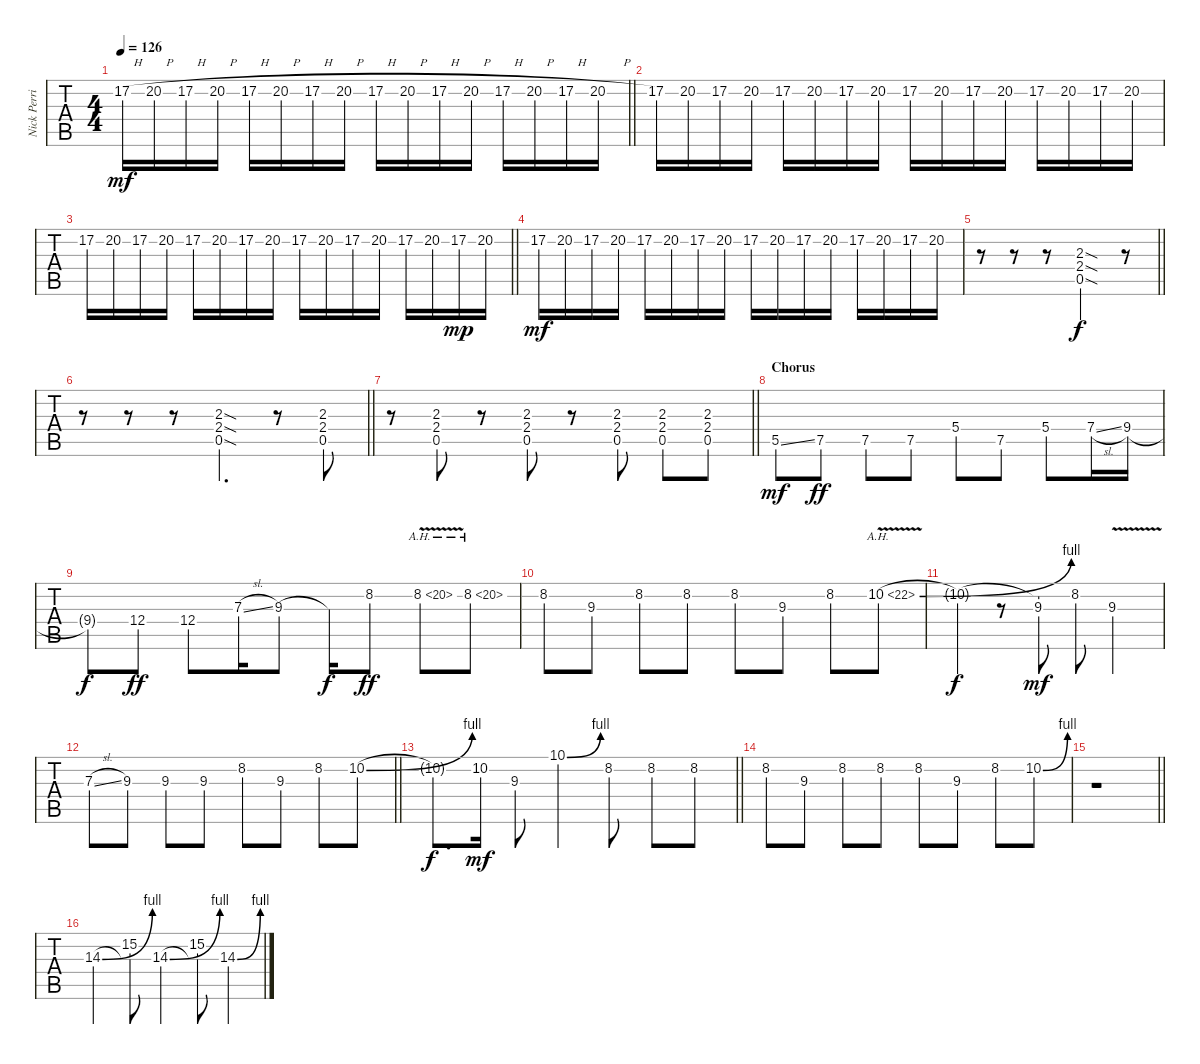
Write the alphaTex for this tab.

\track ("Nick Perri" "Nick Perri") {instrument distortionguitar}
\staff {tabs}
\tuning (E4 B3 G3 D3 A2 E2) {hide}
\ts (4 4)
\tempo 126
\clef g2
\barLineRight lightlight
\ks c
17.2{h}.16{dy mf} 20.2{h}.16 17.2{h}.16 20.2{h}.16 17.2{h}.16 20.2{h}.16 17.2{h}.16 20.2{h}.16 17.2{h}.16 20.2{h}.16 17.2{h}.16 20.2{h}.16 17.2{h}.16 20.2{h}.16 17.2{h}.16 20.2{h}.16 |
17.2.16{volume 6} 20.2.16 17.2.16 20.2.16 17.2.16 20.2.16 17.2.16 20.2.16 17.2.16 20.2.16 17.2.16 20.2.16 17.2.16 20.2.16 17.2.16 20.2.16 |
\barLineRight lightlight
17.2.16{volume 16} 20.2.16 17.2.16 20.2.16 17.2.16 20.2.16 17.2.16{volume 10} 20.2.16 17.2.16 20.2.16 17.2.16 20.2.16 17.2.16 20.2.16 17.2.16{dy mp volume 5} 20.2.16 |
17.2.16{dy mf} 20.2.16 17.2.16 20.2.16 17.2.16 20.2.16 17.2.16 20.2.16 17.2.16 20.2.16 17.2.16 20.2.16 17.2.16 20.2.16 17.2.16 20.2.16 |
\barLineRight lightlight
r.8 r.8 r.8 (2.3{sod} 2.4{sod} 0.5{sod}).2{dy f volume 16} r.8 |
\barLineRight lightlight
r.8 r.8 r.8 (2.3{sod} 2.4{sod} 0.5{sod}).4{d} r.8 (2.3 2.4 0.5).8 |
\barLineRight lightlight
r.8 (2.3 2.4 0.5).8 r.8 (2.3 2.4 0.5).8 r.8 (2.3 2.4 0.5).8 (2.3 2.4 0.5).8 (2.3 2.4 0.5).8 |
\section ("" "Chorus")
5.5{ss}.8{dy mf} 7.5.8{dy ff} 7.5.8 7.5.8 5.4.8 7.5.8 5.4.8 7.4{sl}.16 9.4.16 |
9.4{t}.8{dy f} 12.4.8{dy ff} 12.4.8 7.3{sl}.16 9.3.8 9.3{t}.16{dy f} 8.2.8{dy ff} 8.2{ah 12 v}.8 8.2{ah 12}.8 |
8.2.8 9.3.8 8.2.8 8.2.8 8.2.8 9.3.8 8.2.8 10.2{be (bend 0 0 60 4) ah 12 v}.8 |
10.2{t}.4{dy f} r.8 (10.2{t} 9.3).8{dy mf} 8.2.8 9.3{v}.2 |
\barLineRight lightlight
7.3{sl}.8 9.3.8 9.3.8 9.3.8 8.2.8 9.3.8 8.2.8 10.2{be (bend 0 0 60 4)}.8 |
\barLineRight lightlight
10.2{t}.8{d dy f} 10.2.16{dy mf} 9.3.8 10.1{be (bend 0 0 60 4)}.4 8.2.8 8.2.8 8.2.8 |
8.2.8 9.3.8 8.2.8 8.2.8 8.2.8 9.3.8 8.2.8 10.2{be (bend 0 0 60 4)}.8 |
\barLineRight lightlight
r.1 |
14.3{be (bend 0 0 60 4)}.4 (15.2 14.3{t}).8 14.3{be (bend 0 0 60 4)}.4 (15.2 14.3{t}).8 14.3{be (bend 0 0 60 4)}.4
